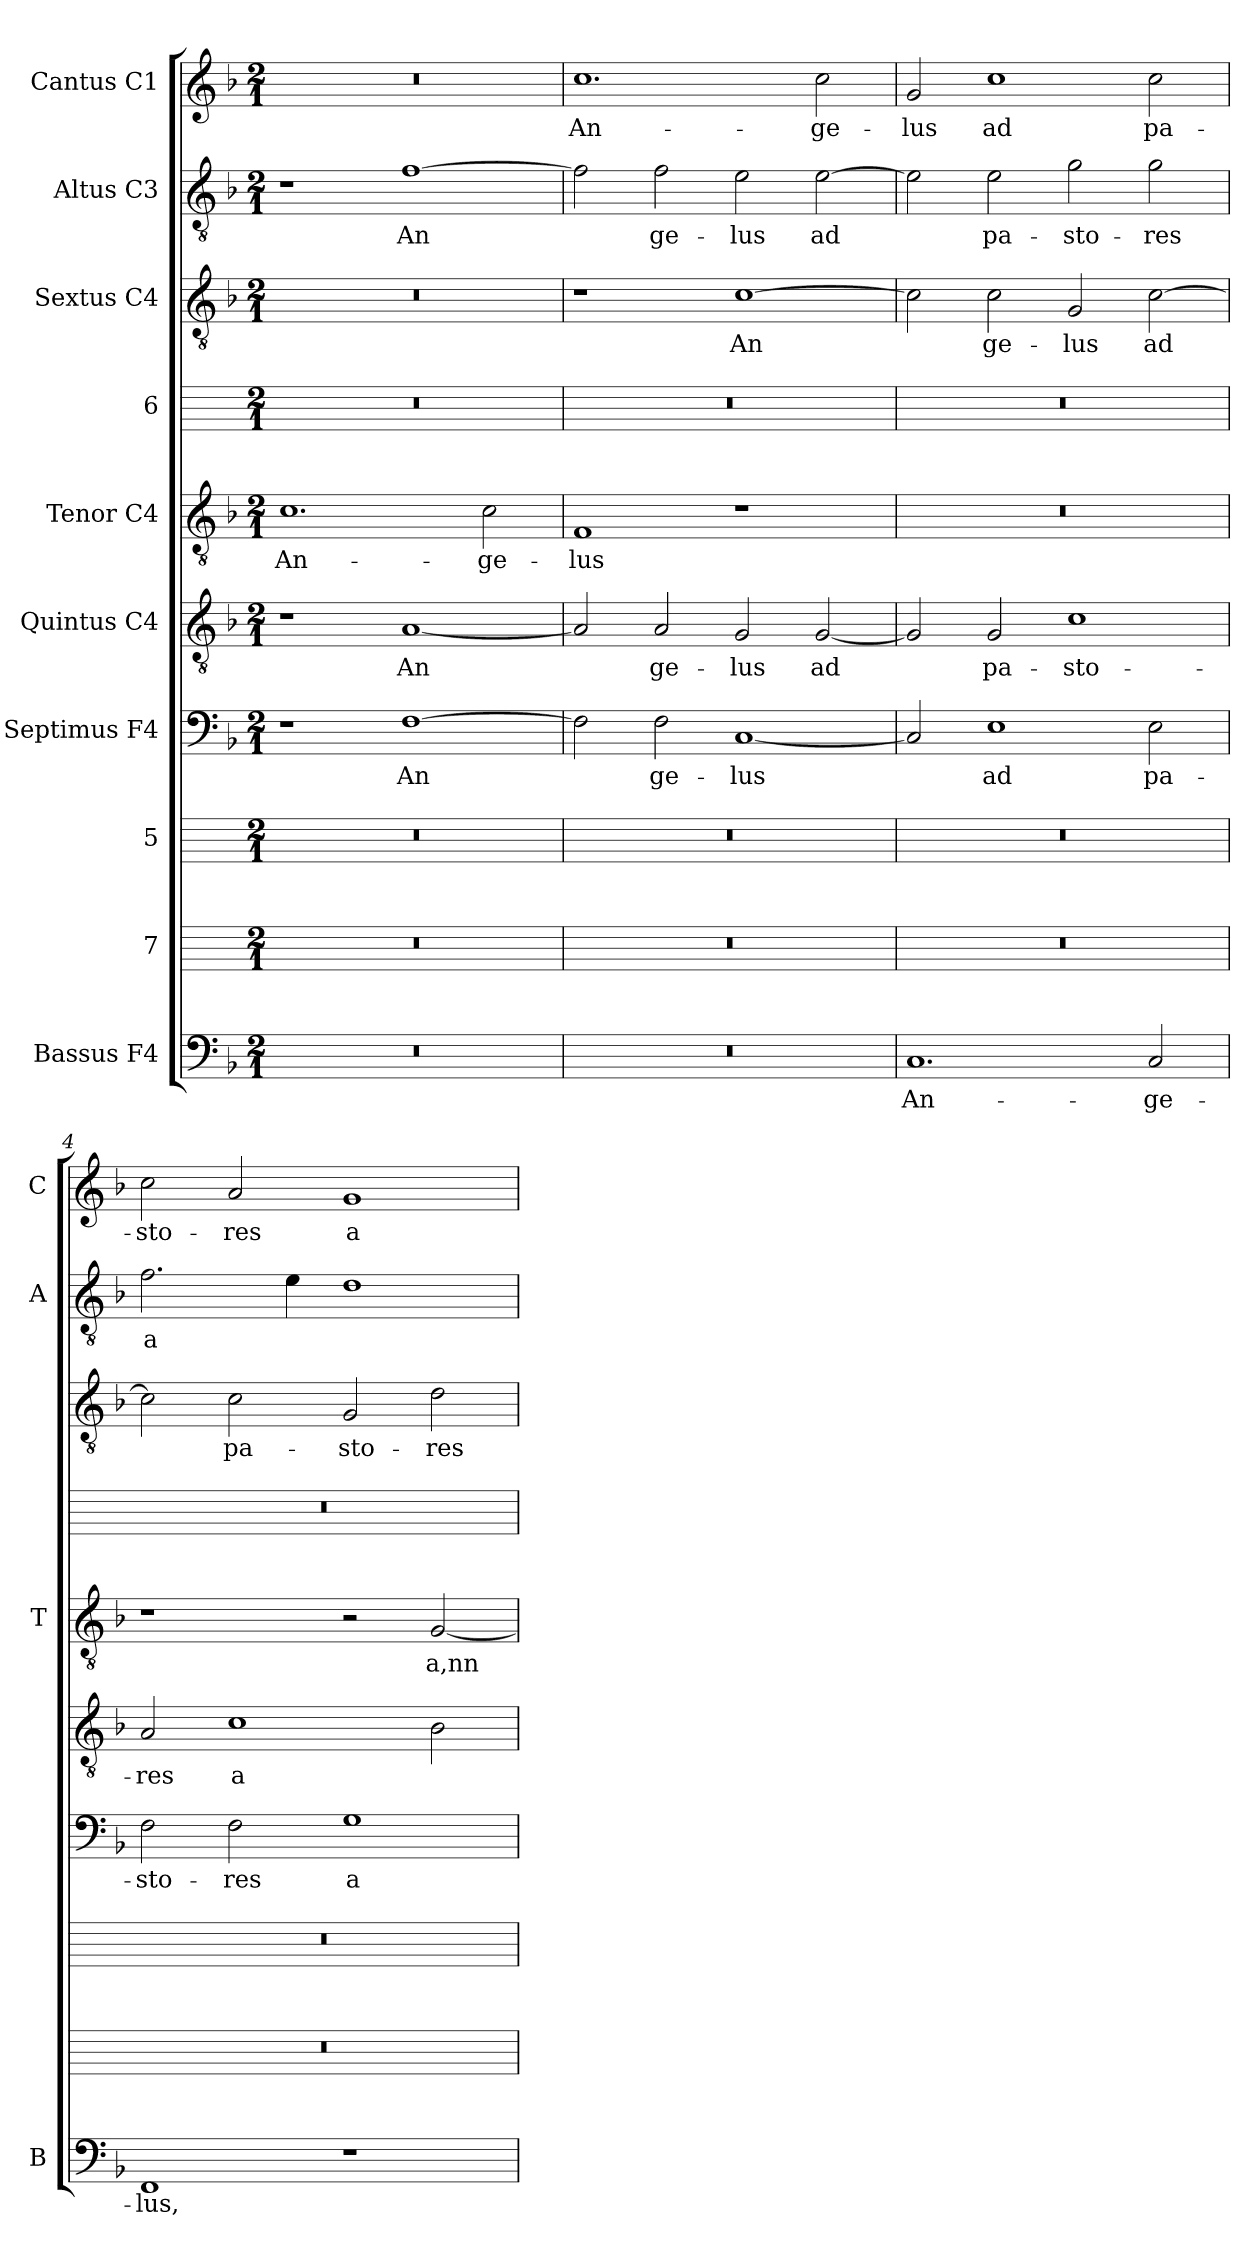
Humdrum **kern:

**kern	**text	**kern	**kern	**kern	**text	**kern	**text	**kern	**text	**kern	**kern	**text	**kern	**text	**kern	**text
*part10	*part10	*part9	*part8	*part7	*part7	*part6	*part6	*part5	*part5	*part4	*part3	*part3	*part2	*part2	*part1	*part1
*staff10	*staff10	*staff9	*staff8	*staff7	*staff7	*staff6	*staff6	*staff5	*staff5	*staff4	*staff3	*staff3	*staff2	*staff2	*staff1	*staff1
*I"Bassus  F4	*	*I"7	*I"5	*I"Septimus  F4	*	*I"Quintus  C4	*	*I"Tenor  C4	*	*I"6	*I"Sextus  C4	*	*I"Altus  C3	*	*I"Cantus  C1	*
*I'B	*	*	*	*	*	*	*	*I'T	*	*	*	*	*I'A	*	*I'C	*
!!LO:PB:g=z
*stria5	*	*stria5	*stria5	*stria5	*	*stria5	*	*stria5	*	*stria5	*stria5	*	*stria5	*	*stria5	*
*clefF4	*	*	*	*clefF4	*	*clefGv2	*	*clefGv2	*	*	*clefGv2	*	*clefGv2	*	*clefG2	*
*k[b-]	*	*k[]	*k[]	*k[b-]	*	*k[b-]	*	*k[b-]	*	*k[]	*k[b-]	*	*k[b-]	*	*k[b-]	*
*F:	*	*C:	*C:	*F:	*	*F:	*	*F:	*	*C:	*F:	*	*F:	*	*F:	*
*M2/1	*	*M2/1	*M2/1	*M2/1	*	*M2/1	*	*M2/1	*	*M2/1	*M2/1	*	*M2/1	*	*M2/1	*
=1	=1	=1	=1	=1	=1	=1	=1	=1	=1	=1	=1	=1	=1	=1	=1	=1
!	!	!	!	!	!	!	!	!	!LO:LY:b:cj	!	!	!	!	!	!	!
0r	.	0r	0r	1r	.	1r	.	1.c	An-	0r	0r	.	1r	.	0r	.
!	!	!	!	!	!LO:LY:b:cj	!	!LO:LY:b:cj	!	!	!	!	!	!	!LO:LY:b:cj	!	!
.	.	.	.	[>1F	An-	[<1A	An-	.	.	.	.	.	[>1f	An-	.	.
!	!	!	!	!	!	!	!	!	!LO:LY:b:cj	!	!	!	!	!	!	!
.	.	.	.	.	.	.	.	2c\	-ge-	.	.	.	.	.	.	.
=2	=2	=2	=2	=2	=2	=2	=2	=2	=2	=2	=2	=2	=2	=2	=2	=2
!	!	!	!	!	!LO:LY:b:cj	!	!LO:LY:b:cj	!	!LO:LY:b:cj	!	!	!	!	!LO:LY:b:cj	!	!LO:LY:b:cj
0r	.	0r	0r	2F\]	--	2A/]	--	1F	-lus	0r	1r	.	2f\]	--	1.cc	An-
!	!	!	!	!	!LO:LY:b:cj	!	!LO:LY:b:cj	!	!	!	!	!	!	!LO:LY:b:cj	!	!
.	.	.	.	2F\	-ge-	2A/	-ge-	.	.	.	.	.	2f\	-ge-	.	.
!	!	!	!	!	!LO:LY:b:cj	!	!LO:LY:b:cj	!	!	!	!	!LO:LY:b:cj	!	!LO:LY:b:cj	!	!
.	.	.	.	[<1C	-lus	2G/	-lus	1r	.	.	[>1c	An-	2e\	-lus	.	.
!	!	!	!	!	!	!	!LO:LY:b:cj	!	!	!	!	!	!	!LO:LY:b:cj	!	!LO:LY:b:cj
.	.	.	.	.	.	[<2G/	ad	.	.	.	.	.	[>2e\	ad	2cc\	-ge-
=3	=3	=3	=3	=3	=3	=3	=3	=3	=3	=3	=3	=3	=3	=3	=3	=3
!	!LO:LY:b:cj	!	!	!	!LO:LY:b:cj	!	!LO:LY:b:cj	!	!	!	!	!LO:LY:b:cj	!	!LO:LY:b:cj	!	!LO:LY:b:cj
1.C	An-	0r	0r	2C/]	.	2G/]	.	0r	.	0r	2c\]	--	2e\]	.	2g/	-lus
!	!	!	!	!	!LO:LY:b:cj	!	!LO:LY:b:cj	!	!	!	!	!LO:LY:b:cj	!	!LO:LY:b:cj	!	!LO:LY:b:cj
.	.	.	.	1E	ad	2G/	pa-	.	.	.	2c\	-ge-	2e\	pa-	1cc	ad
!	!	!	!	!	!	!	!LO:LY:b:cj	!	!	!	!	!LO:LY:b:cj	!	!LO:LY:b:cj	!	!
.	.	.	.	.	.	1c	-sto-	.	.	.	2G/	-lus	2g\	-sto-	.	.
!	!LO:LY:b:cj	!	!	!	!LO:LY:b:cj	!	!	!	!	!	!	!LO:LY:b:cj	!	!LO:LY:b:cj	!	!LO:LY:b:cj
2C/	-ge-	.	.	2E\	pa-	.	.	.	.	.	[>2c\	ad	2g\	-res	2cc\	pa-
=4	=4	=4	=4	=4	=4	=4	=4	=4	=4	=4	=4	=4	=4	=4	=4	=4
!	!LO:LY:b:cj	!	!	!	!LO:LY:b:cj	!	!LO:LY:b:cj	!	!	!	!	!LO:LY:b:cj	!	!LO:LY:b:cj	!	!LO:LY:b:cj
1FF	-lus,	0r	0r	2F\	-sto-	2A/	-res	1r	.	0r	2c\]	.	2.f\	a-	2cc\	-sto-
!	!	!	!	!	!LO:LY:b:cj	!	!LO:LY:b:cj	!	!	!	!	!LO:LY:b:cj	!	!	!	!LO:LY:b:cj
.	.	.	.	2F\	-res	1c	a-	.	.	.	2c\	pa-	.	.	2a/	-res
!	!	!	!	!	!	!	!	!	!	!	!	!	!	!LO:LY:b:cj	!	!
.	.	.	.	.	.	.	.	.	.	.	.	.	4e\	--	.	.
!	!	!	!	!	!LO:LY:b:cj	!	!	!	!	!	!	!LO:LY:b:cj	!	!LO:LY:b:cj	!	!LO:LY:b:cj
1r	.	.	.	1G	a-	.	.	2r	.	.	2G/	-sto-	1d	--	1g	a-
!	!	!	!	!	!	!	!LO:LY:b:cj	!	!LO:LY:b:cj	!	!	!LO:LY:b:cj	!	!	!	!
.	.	.	.	.	.	2B-\	--	[<2G/	a,nn-	.	2d\	-res	.	.	.	.
=	=	=	=	=	=	=	=	=	=	=	=	=	=	=	=	=
*-	*-	*-	*-	*-	*-	*-	*-	*-	*-	*-	*-	*-	*-	*-	*-	*-
